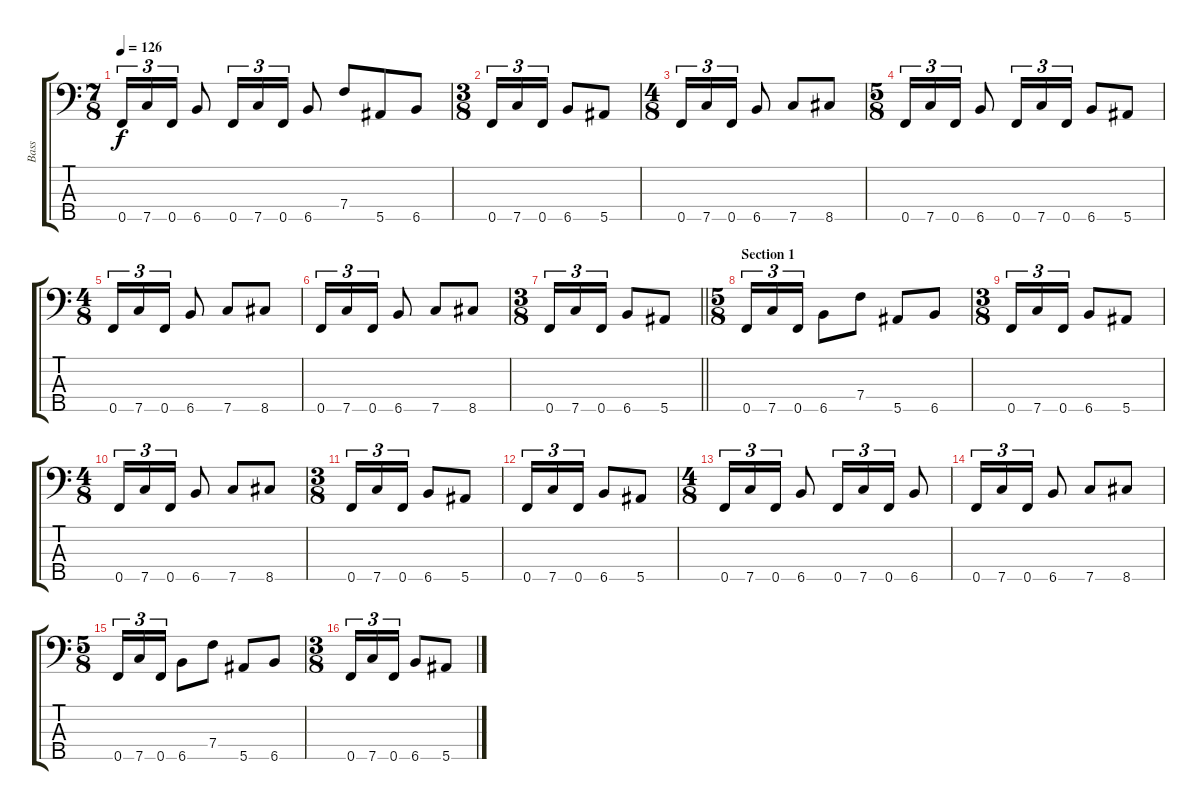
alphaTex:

\track ("Bass" "Bass") {instrument slapbass2}
\staff {score tabs}
\tuning (Db3 Ab2 Eb2 Bb1 F1) {hide}
\ts (7 8)
\tempo 126
\clef f4
\ks c
0.5.16{tu (3 2) dy f} 7.5.16{tu (3 2)} 0.5.16{tu (3 2)} 6.5.8 0.5.16{tu (3 2)} 7.5.16{tu (3 2)} 0.5.16{tu (3 2)} 6.5.8 7.4.8 5.5.8 6.5.8 |
\ts (3 8)
0.5.16{tu (3 2)} 7.5.16{tu (3 2)} 0.5.16{tu (3 2)} 6.5.8 5.5.8 |
\ts (4 8)
0.5.16{tu (3 2)} 7.5.16{tu (3 2)} 0.5.16{tu (3 2)} 6.5.8 7.5.8 8.5.8 |
\ts (5 8)
0.5.16{tu (3 2)} 7.5.16{tu (3 2)} 0.5.16{tu (3 2)} 6.5.8 0.5.16{tu (3 2)} 7.5.16{tu (3 2)} 0.5.16{tu (3 2)} 6.5.8 5.5.8 |
\ts (4 8)
0.5.16{tu (3 2)} 7.5.16{tu (3 2)} 0.5.16{tu (3 2)} 6.5.8 7.5.8 8.5.8 |
0.5.16{tu (3 2)} 7.5.16{tu (3 2)} 0.5.16{tu (3 2)} 6.5.8 7.5.8 8.5.8 |
\ts (3 8)
\barLineRight lightlight
0.5.16{tu (3 2)} 7.5.16{tu (3 2)} 0.5.16{tu (3 2)} 6.5.8 5.5.8 |
\ts (5 8)
\section ("" "Section 1")
0.5.16{tu (3 2)} 7.5.16{tu (3 2)} 0.5.16{tu (3 2)} 6.5.8 7.4.8 5.5.8 6.5.8 |
\ts (3 8)
0.5.16{tu (3 2)} 7.5.16{tu (3 2)} 0.5.16{tu (3 2)} 6.5.8 5.5.8 |
\ts (4 8)
0.5.16{tu (3 2)} 7.5.16{tu (3 2)} 0.5.16{tu (3 2)} 6.5.8 7.5.8 8.5.8 |
\ts (3 8)
0.5.16{tu (3 2)} 7.5.16{tu (3 2)} 0.5.16{tu (3 2)} 6.5.8 5.5.8 |
0.5.16{tu (3 2)} 7.5.16{tu (3 2)} 0.5.16{tu (3 2)} 6.5.8 5.5.8 |
\ts (4 8)
0.5.16{tu (3 2)} 7.5.16{tu (3 2)} 0.5.16{tu (3 2)} 6.5.8 0.5.16{tu (3 2)} 7.5.16{tu (3 2)} 0.5.16{tu (3 2)} 6.5.8 |
0.5.16{tu (3 2)} 7.5.16{tu (3 2)} 0.5.16{tu (3 2)} 6.5.8 7.5.8 8.5.8 |
\ts (5 8)
0.5.16{tu (3 2)} 7.5.16{tu (3 2)} 0.5.16{tu (3 2)} 6.5.8 7.4.8 5.5.8 6.5.8 |
\ts (3 8)
0.5.16{tu (3 2)} 7.5.16{tu (3 2)} 0.5.16{tu (3 2)} 6.5.8 5.5.8
